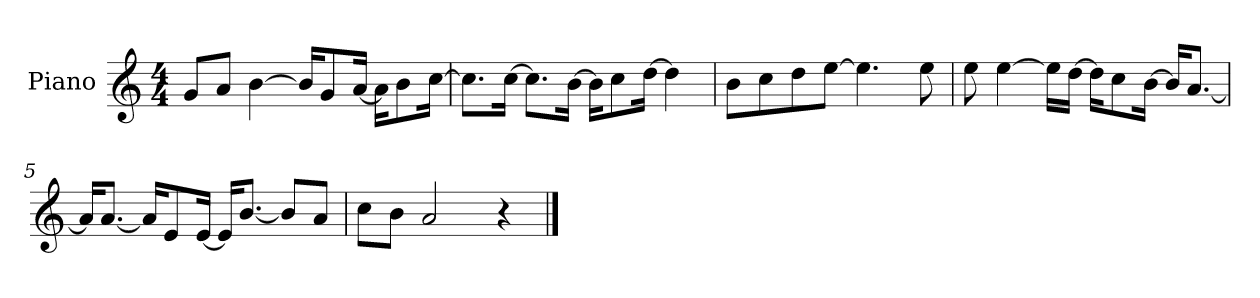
**kern
*part1
*staff1
*I"Piano
*I'P-no
*clefG2
*k[]
*M4/4
*MM90
=1
8g/L
8a/J
[4b\
16b/KL]
8g/
[16a/Jk
16a\KL]
8b\
[16cc\Jk
=2
8.cc\L]
[16cc\Jk
8.cc\L]
[16b\Jk
16b\KL]
8cc\
[16dd\Jk
4dd\]
=3
8b\L
8cc\
8dd\
[8ee\J
4.ee\]
8ee\
=4
8ee\
[4ee\
16ee\LL]
[16dd\JJ
16dd\KL]
8cc\
[16b\Jk
16b/KL]
[8.a/J
!!LO:LB:g=z
=5
16a/KL]
[8.a/J
16a/KL]
8e/
[16e/Jk
16e/KL]
[8.b/J
8b/L]
8a/J
=6
8cc\L
8b\J
2a/
4r
==
*-
